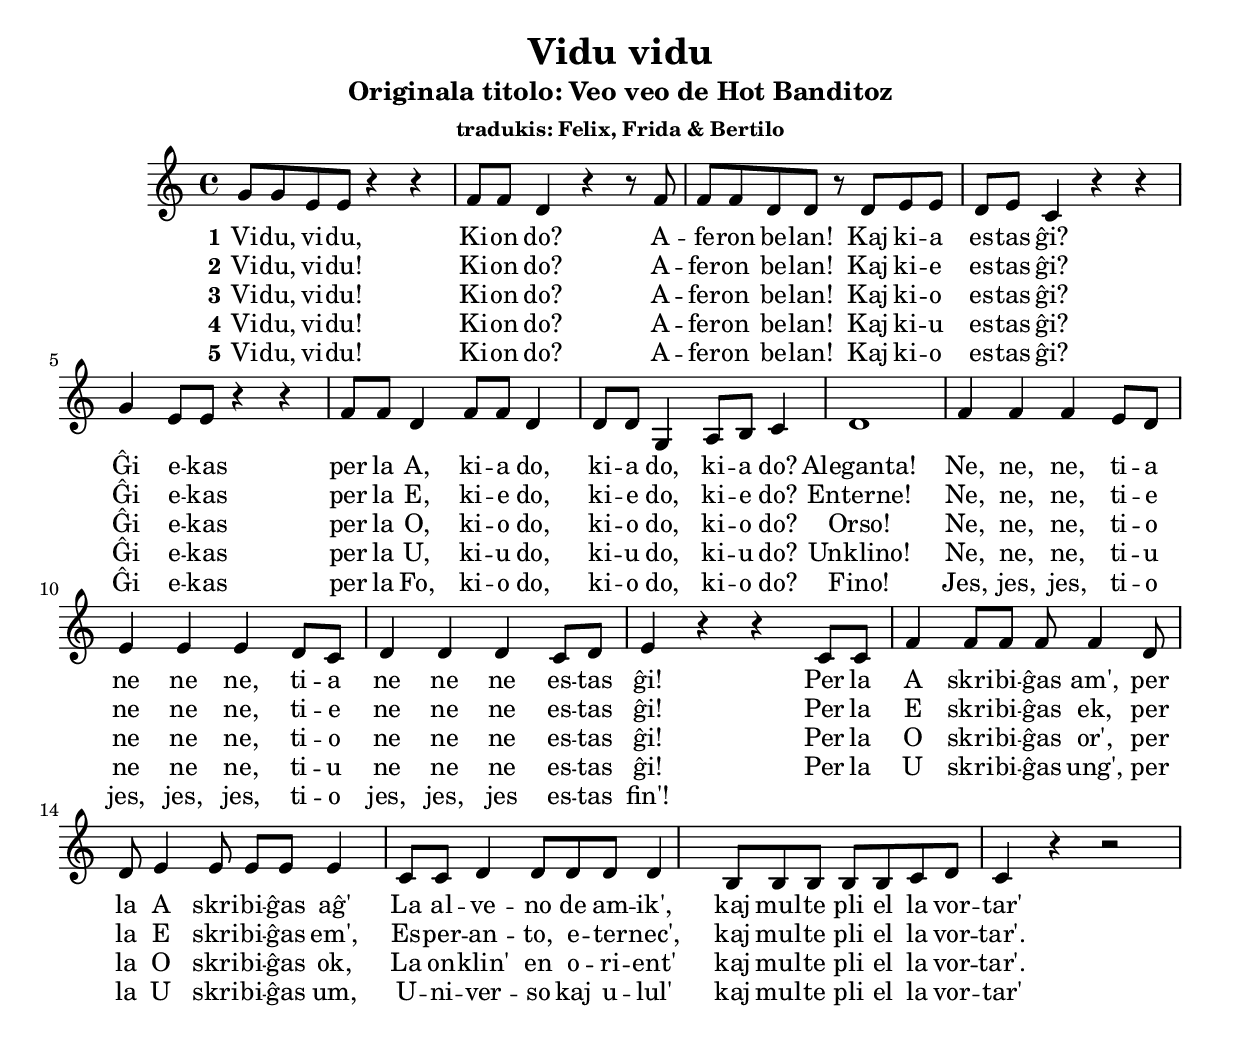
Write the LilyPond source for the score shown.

\version "2.18.2"

\tocItem \markup "Vidu vidu"

\header {
  title = "Vidu vidu"
  subtitle = "Originala titolo: Veo veo de Hot Banditoz"
  subsubtitle = "tradukis: Felix, Frida & Bertilo"
}

global = {
  \time 4/4
}

melody = \relative c'' {
  \global
  \key g \minor
  f8 f8 d8 d8 r4 r4 es8 es8 c4 r4 r8 es8 es8 es8 c8 c8 r8 c8 d8 d8 c8 d8 bes4 
  r4 r4 f'4 d8 d8 r4 r4 es8 es8 c4 es8 es8 c4 c8 c8 
  \relative c' {f4 g8 a8 bes4  c1}
  es4 es4 es4 d8 c8 d4 d4 d4 c8 bes8 c4 c4 c4 bes8 c8 d4 r4 r4 
  bes8 bes8 es4 es8 es8 es8 es4
  c8 c8 d4 d8 d8 d8 d4
  bes8 bes8 c4 c8 c8 c8 c4
  a8 a8 a8 a8 a8 bes8 c8 bes4 r4 r2
  
}

words = \lyricmode { Vi -- du, vi -- du, Ki -- on do? A -- fe -- ron be -- lan! Kaj ki -- a es -- tas ĝi?
                     
Ĝi e -- kas per la A, ki -- a do, ki -- a do, ki -- a do? Aleganta! 
Ne, ne, ne, ti -- a ne ne ne, ti -- a ne ne ne es -- tas ĝi! 
Per la A skri -- bi -- ĝas am', per la A skri -- bi -- ĝas aĝ'
La al -- ve -- no de am -- ik', kaj mul -- te pli el la vor -- tar'

  
  
}

\score {
  <<
    \new Staff { \transpose c' d \melody }
    \addlyrics { \set stanza = #"1" \words }
    \addlyrics { \set stanza = #"2" 
                 Vi -- du, vi -- du!  Ki -- on do? A -- fer -- on be -- lan! Kaj ki -- e es -- tas ĝi?
                 
                 Ĝi e -- kas per la E, ki -- e do, ki -- e do, ki -- e do? Enterne! 
Ne, ne, ne, ti -- e ne ne ne, ti -- e ne ne ne es -- tas ĝi!
Per la E skri -- bi -- ĝas ek, per la E skri -- bi -- ĝas em',
Es -- per -- an -- to, e -- ter -- nec', kaj mul -- te pli el la vor -- tar'.

    }
    \addlyrics { \set stanza = #"3" 
                 Vi -- du, vi -- du!  Ki -- on do? A -- fer -- on be -- lan! Kaj ki -- o es -- tas ĝi?
                 
                 Ĝi e -- kas per la O, ki -- o do, ki -- o do, ki -- o do? Orso! 
                 Ne, ne, ne, ti -- o ne ne ne, ti -- o ne ne ne es -- tas ĝi!
                 Per la O skri -- bi -- ĝas or', per la O skri -- bi -- ĝas ok,
                 La on -- klin' en o -- ri -- ent' kaj mul -- te pli el la vor -- tar'.
    }
    
    \addlyrics { \set stanza = #"4" 
                 Vi -- du, vi -- du!  Ki -- on do? A -- fer -- on be -- lan! Kaj ki -- u es -- tas ĝi?
    Ĝi e -- kas per la U, ki -- u do, ki -- u do, ki -- u do? Unklino! 
Ne, ne, ne, ti -- u ne ne ne, ti -- u ne ne ne es -- tas ĝi!
Per la U skri -- bi -- ĝas ung', per la U skri -- bi -- ĝas um,
U -- ni -- ver -- so kaj u -- lul' kaj mul -- te pli el la vor -- tar'

    }
    

\addlyrics { \set stanza = #"5" 
                 Vi -- du, vi -- du!  Ki -- on do? A -- fer -- on be -- lan! Kaj ki -- o es -- tas ĝi?
    Ĝi e -- kas per la Fo, ki -- o do, ki -- o do, ki -- o do? Fino!
    Jes, jes, jes, ti -- o jes, jes, jes, ti -- o jes, jes, jes es -- tas fin'!
%Ĉa Ĉa ĉa neceses meti aldone en alternativan melodian finon kun tri esoj

    }
    
       
    
    
  >>
  \layout { }
  \midi { }
}
